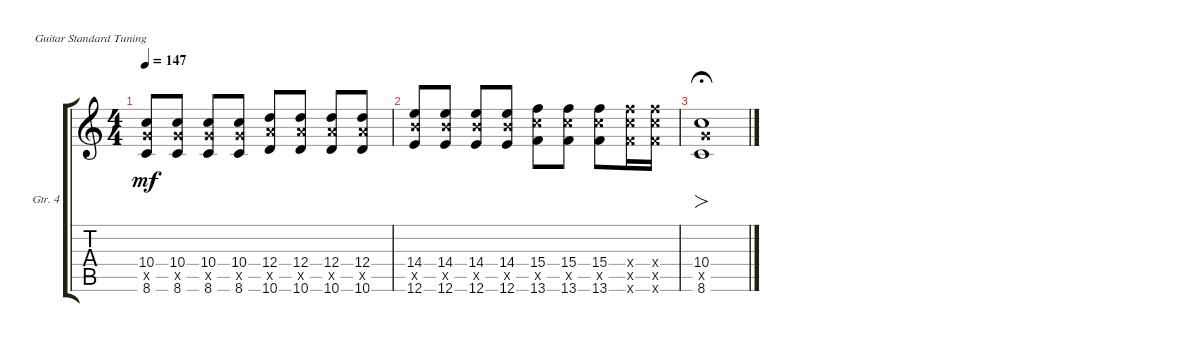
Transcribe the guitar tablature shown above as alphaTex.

\defaultSystemsLayout 4
\bracketExtendMode groupsimilarinstruments
\firstSystemTrackNameOrientation horizontal
\otherSystemsTrackNameOrientation horizontal
\track ("Guitar 4" "Gtr. 4") {instrument distortionguitar}
\staff {score tabs}
\tuning (E4 B3 G3 D3 A2 E2)
\ts (4 4)
\tempo 147
\clef g2
\ks c
(8.6 10.5{x} 10.4).8{dy mf} (8.6 10.5{x} 10.4).8 (8.6 10.5{x} 10.4).8 (8.6 10.5{x} 10.4).8 (10.6 12.5{x} 12.4).8 (10.6 12.5{x} 12.4).8 (10.6 12.5{x} 12.4).8 (10.6 12.5{x} 12.4).8 |
(14.4 14.5{x} 12.6).8 (14.4 14.5{x} 12.6).8 (14.4 14.5{x} 12.6).8 (14.4 14.5{x} 12.6).8 (15.4 15.5{x} 13.6).8 (15.4 15.5{x} 13.6).8 (15.4 15.5{x} 13.6).8 (15.4{x} 15.5{x} 13.6{x}).16 (15.4{x} 15.5{x} 13.6{x}).16 |
(8.6 10.4 10.5{x}).1{fo fermata (medium 1)}
